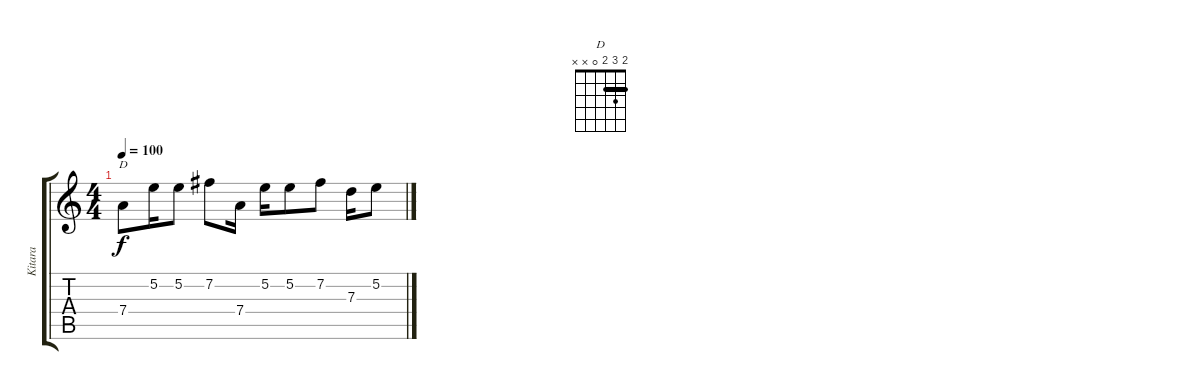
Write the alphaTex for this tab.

\track ("Kitara" "Kitara") {instrument electricguitarclean}
\staff {score tabs}
\tuning (E4 B3 G3 D3 A2 E2) {hide}
\chord ("D" 2 3 2 0 x x) {barre 2}
\ts (4 4)
\tempo 100
\clef g2
\ks c
7.4.8{ch "D" dy f} 5.2.16 5.2.8 7.2.8 7.4.16 5.2.16 5.2.8 7.2.8 7.3.16 5.2.8
